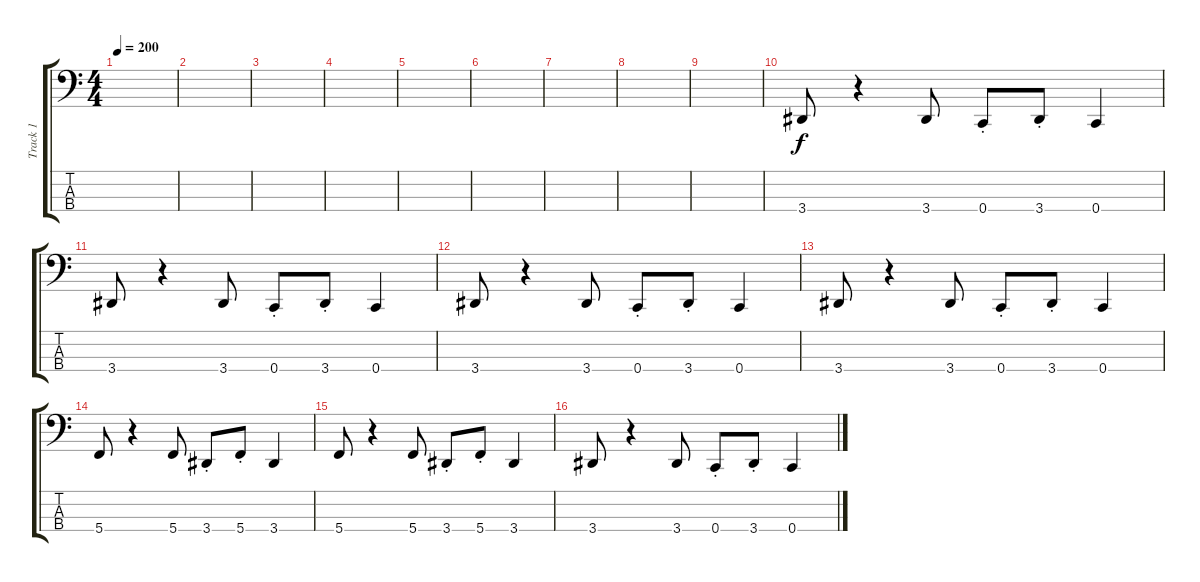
\track ("Track 1" "Track 1") {instrument electricbasspick}
\staff {score tabs}
\tuning (Eb2 Bb1 F1 C1) {hide}
\ts (4 4)
\tempo 200
\clef f4
\ks c
|
|
|
|
|
|
|
|
|
3.4.8{instrument electricbassfinger} r.4 3.4.8 0.4{st}.8 3.4{st}.8 0.4.4 |
3.4.8 r.4 3.4.8 0.4{st}.8 3.4{st}.8 0.4.4 |
3.4.8 r.4 3.4.8 0.4{st}.8 3.4{st}.8 0.4.4 |
3.4.8 r.4 3.4.8 0.4{st}.8 3.4{st}.8 0.4.4 |
5.4.8 r.4 5.4.8 3.4{st}.8 5.4{st}.8 3.4.4 |
5.4.8 r.4 5.4.8 3.4{st}.8 5.4{st}.8 3.4.4 |
3.4.8 r.4 3.4.8 0.4{st}.8 3.4{st}.8 0.4.4
